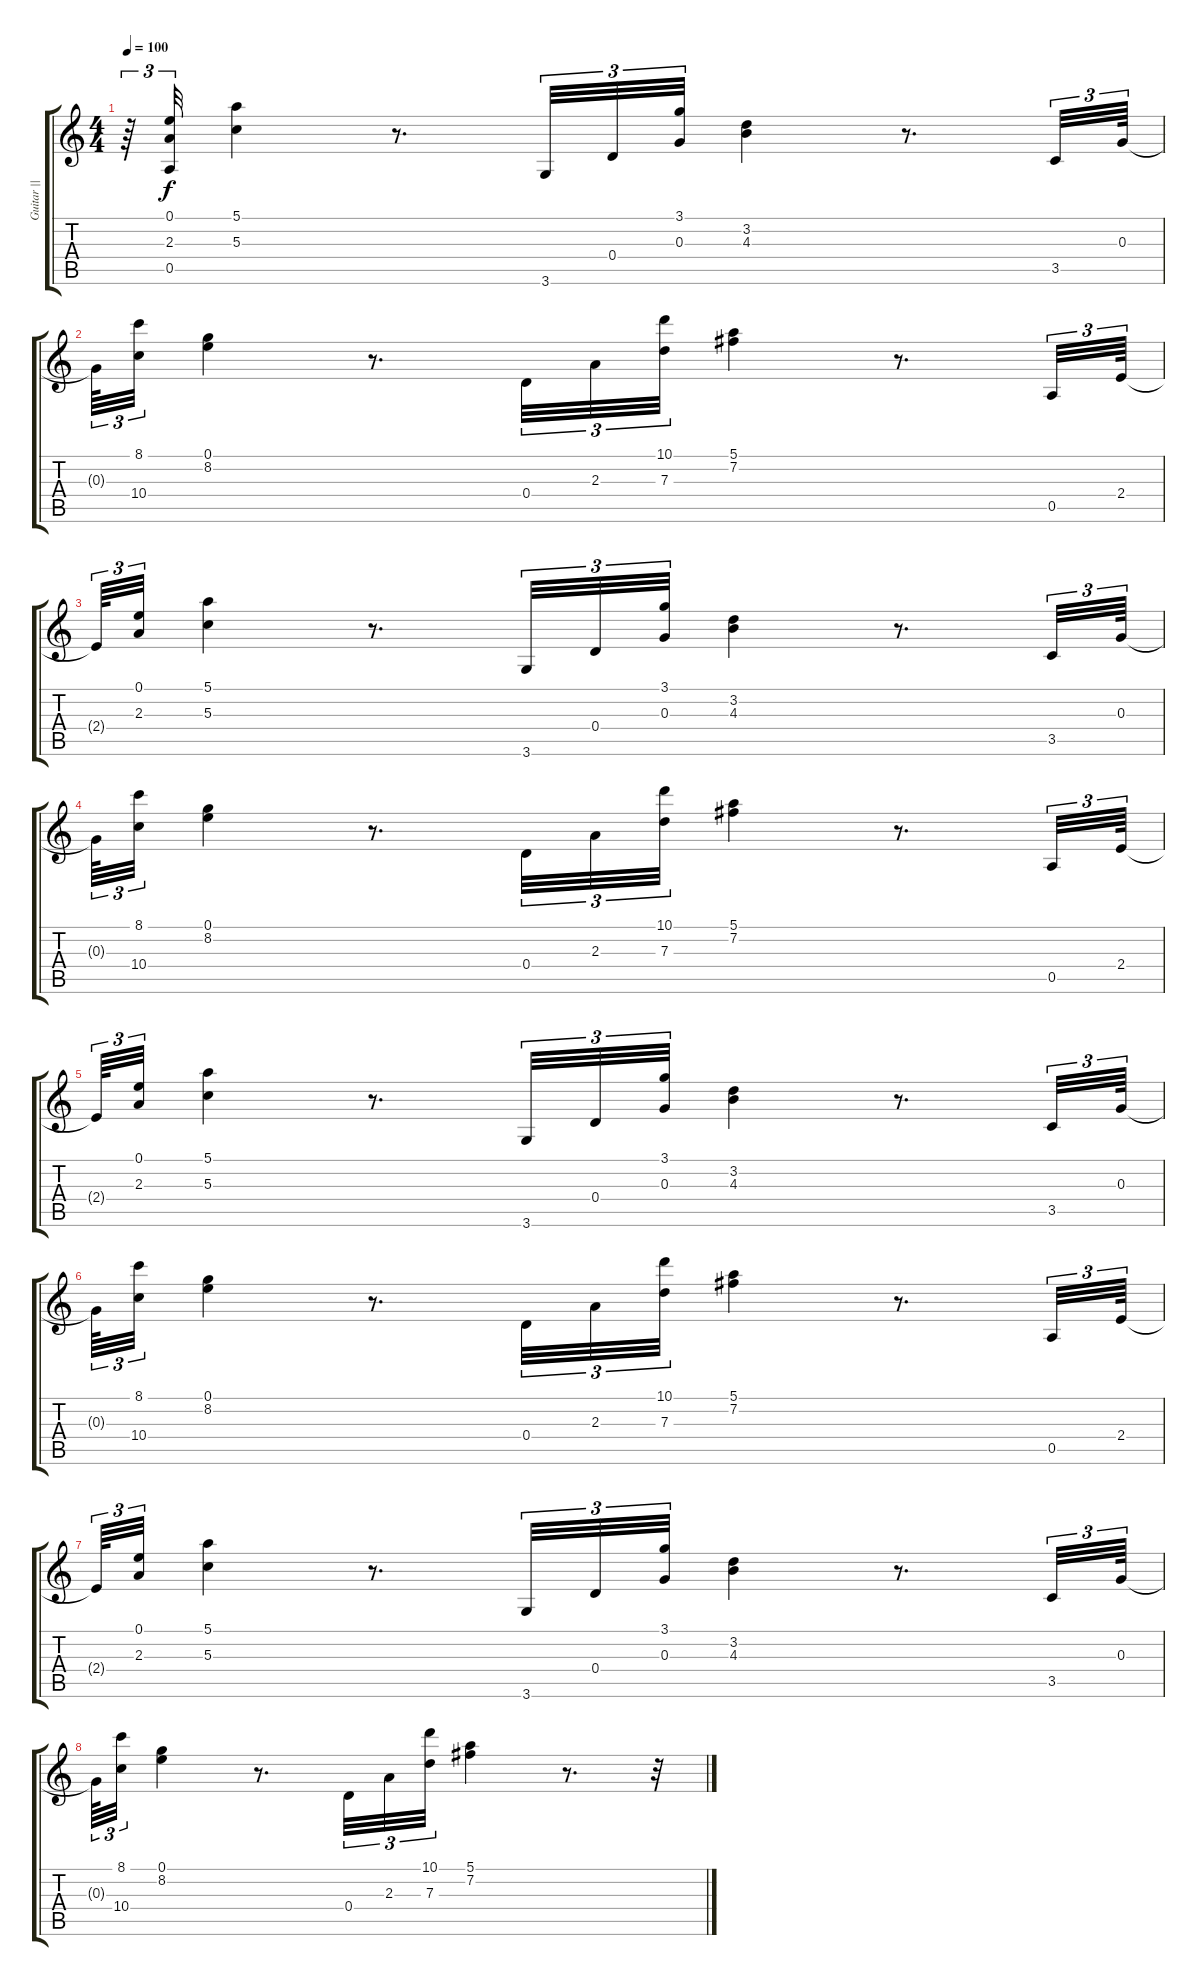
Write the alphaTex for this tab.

\track ("Guitar || " "Guitar || ") {instrument acousticguitarsteel}
\staff {score tabs}
\tuning (E4 B3 G3 D3 A2 E2) {hide}
\ts (4 4)
\tempo 100
\clef g2
\ks c
r.64{tu (3 2) dy f} (0.1 2.3 0.5).32{tu (3 2)} (5.1 5.3).4 r.8{d} 3.6.32{tu (3 2)} 0.4.32{tu (3 2)} (3.1 0.3).32{tu (3 2)} (3.2 4.3).4 r.8{d} 3.5.32{tu (3 2)} 0.3.64{tu (3 2)} |
0.3{t}.64{tu (3 2)} (8.1 10.4).32{tu (3 2)} (0.1 8.2).4 r.8{d} 0.4.32{tu (3 2)} 2.3.32{tu (3 2)} (10.1 7.3).32{tu (3 2)} (5.1 7.2).4 r.8{d} 0.5.32{tu (3 2)} 2.4.64{tu (3 2)} |
2.4{t}.64{tu (3 2)} (0.1 2.3).32{tu (3 2)} (5.1 5.3).4 r.8{d} 3.6.32{tu (3 2)} 0.4.32{tu (3 2)} (3.1 0.3).32{tu (3 2)} (3.2 4.3).4 r.8{d} 3.5.32{tu (3 2)} 0.3.64{tu (3 2)} |
0.3{t}.64{tu (3 2)} (8.1 10.4).32{tu (3 2)} (0.1 8.2).4 r.8{d} 0.4.32{tu (3 2)} 2.3.32{tu (3 2)} (10.1 7.3).32{tu (3 2)} (5.1 7.2).4 r.8{d} 0.5.32{tu (3 2)} 2.4.64{tu (3 2)} |
2.4{t}.64{tu (3 2)} (0.1 2.3).32{tu (3 2)} (5.1 5.3).4 r.8{d} 3.6.32{tu (3 2)} 0.4.32{tu (3 2)} (3.1 0.3).32{tu (3 2)} (3.2 4.3).4 r.8{d} 3.5.32{tu (3 2)} 0.3.64{tu (3 2)} |
0.3{t}.64{tu (3 2)} (8.1 10.4).32{tu (3 2)} (0.1 8.2).4 r.8{d} 0.4.32{tu (3 2)} 2.3.32{tu (3 2)} (10.1 7.3).32{tu (3 2)} (5.1 7.2).4 r.8{d} 0.5.32{tu (3 2)} 2.4.64{tu (3 2)} |
2.4{t}.64{tu (3 2)} (0.1 2.3).32{tu (3 2)} (5.1 5.3).4 r.8{d} 3.6.32{tu (3 2)} 0.4.32{tu (3 2)} (3.1 0.3).32{tu (3 2)} (3.2 4.3).4 r.8{d} 3.5.32{tu (3 2)} 0.3.64{tu (3 2)} |
0.3{t}.64{tu (3 2)} (8.1 10.4).32{tu (3 2)} (0.1 8.2).4 r.8{d} 0.4.32{tu (3 2)} 2.3.32{tu (3 2)} (10.1 7.3).32{tu (3 2)} (5.1 7.2).4 r.8{d} r.32
